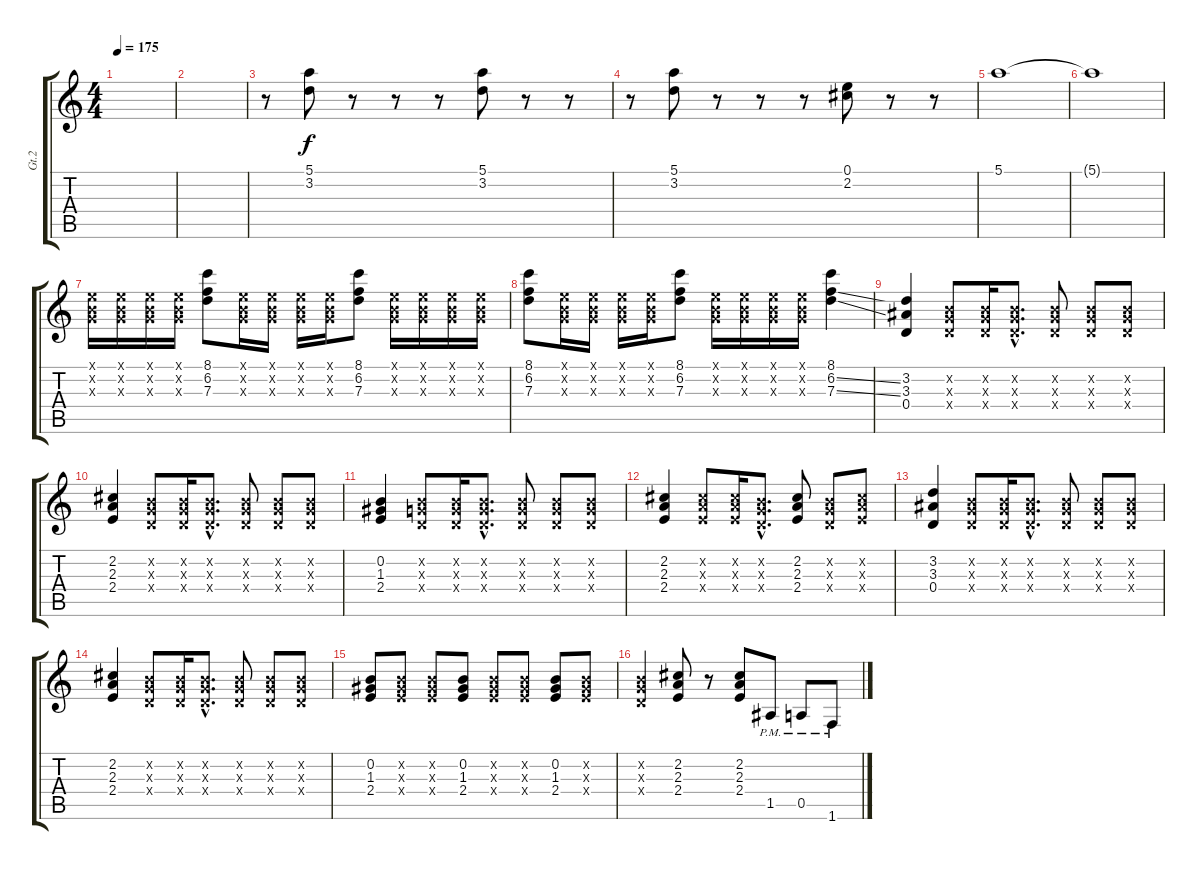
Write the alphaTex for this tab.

\track ("Gt.2" "Gt.2") {instrument overdrivenguitar}
\staff {score tabs}
\tuning (E4 B3 G3 D3 A2 E2) {hide}
\ts (4 4)
\tempo 175
\clef g2
\ks c
|
|
r.8 (5.1 3.2).8 r.8 r.8 r.8 (5.1 3.2).8 r.8 r.8 |
r.8 (5.1 3.2).8 r.8 r.8 r.8 (0.1 2.2).8 r.8 r.8 |
5.1.1 |
5.1{t}.1 |
(0.1{x} 0.2{x} 0.3{x}).16 (0.1{x} 0.2{x} 0.3{x}).16 (0.1{x} 0.2{x} 0.3{x}).16 (0.1{x} 0.2{x} 0.3{x}).16 (8.1 6.2 7.3).8 (0.1{x} 0.2{x} 0.3{x}).16 (0.1{x} 0.2{x} 0.3{x}).16 (0.1{x} 0.2{x} 0.3{x}).16 (0.1{x} 0.2{x} 0.3{x}).16 (8.1 6.2 7.3).8 (0.1{x} 0.2{x} 0.3{x}).16 (0.1{x} 0.2{x} 0.3{x}).16 (0.1{x} 0.2{x} 0.3{x}).16 (0.1{x} 0.2{x} 0.3{x}).16 |
(8.1 6.2 7.3).8 (0.1{x} 0.2{x} 0.3{x}).16 (0.1{x} 0.2{x} 0.3{x}).16 (0.1{x} 0.2{x} 0.3{x}).16 (0.1{x} 0.2{x} 0.3{x}).16 (8.1 6.2 7.3).8 (0.1{x} 0.2{x} 0.3{x}).16 (0.1{x} 0.2{x} 0.3{x}).16 (0.1{x} 0.2{x} 0.3{x}).16 (0.1{x} 0.2{x} 0.3{x}).16 (8.1 6.2{ss} 7.3{ss}).4 |
(3.2 3.3 0.4).4 (0.2{x} 0.3{x} 0.4{x}).8 (0.2{x} 0.3{x} 0.4{x}).16 (0.2{hac x} 0.3{hac x} 0.4{hac x}).8{d} (0.2{x} 0.3{x} 0.4{x}).8 (0.2{x} 0.3{x} 0.4{x}).8 (0.2{x} 0.3{x} 0.4{x}).8 |
(2.2 2.3 2.4).4 (0.2{x} 0.3{x} 0.4{x}).8 (0.2{x} 0.3{x} 0.4{x}).16 (0.2{hac x} 0.3{hac x} 0.4{hac x}).8{d} (0.2{x} 0.3{x} 0.4{x}).8 (0.2{x} 0.3{x} 0.4{x}).8 (0.2{x} 0.3{x} 0.4{x}).8 |
(0.2 1.3 2.4).4 (0.2{x} 0.3{x} 0.4{x}).8 (0.2{x} 0.3{x} 0.4{x}).16 (0.2{hac x} 0.3{hac x} 0.4{hac x}).8{d} (0.2{x} 0.3{x} 0.4{x}).8 (0.2{x} 0.3{x} 0.4{x}).8 (0.2{x} 0.3{x} 0.4{x}).8 |
(2.2 2.3 2.4).4 (2.2{x} 2.3{x} 2.4{x}).8 (2.2{x} 2.3{x} 2.4{x}).16 (0.2{hac x} 0.3{hac x} 0.4{hac x}).8{d} (2.2 2.3 2.4).8 (0.2{x} 0.3{x} 0.4{x}).8 (2.2{x} 2.3{x} 2.4{x}).8 |
(3.2 3.3 0.4).4 (0.2{x} 0.3{x} 0.4{x}).8 (0.2{x} 0.3{x} 0.4{x}).16 (0.2{hac x} 0.3{hac x} 0.4{hac x}).8{d} (0.2{x} 0.3{x} 0.4{x}).8 (0.2{x} 0.3{x} 0.4{x}).8 (0.2{x} 0.3{x} 0.4{x}).8 |
(2.2 2.3 2.4).4 (0.2{x} 0.3{x} 0.4{x}).8 (0.2{x} 0.3{x} 0.4{x}).16 (0.2{hac x} 0.3{hac x} 0.4{hac x}).8{d} (0.2{x} 0.3{x} 0.4{x}).8 (0.2{x} 0.3{x} 0.4{x}).8 (0.2{x} 0.3{x} 0.4{x}).8 |
(0.2 1.3 2.4).8 (0.2{x} 1.3{x} 2.4{x}).8 (0.2{x} 1.3{x} 2.4{x}).8 (0.2 1.3 2.4).8 (0.2{x} 1.3{x} 2.4{x}).8 (0.2{x} 1.3{x} 2.4{x}).8 (0.2 1.3 2.4).8 (0.2{x} 1.3{x} 2.4{x}).8 |
(0.2{x} 0.3{x} 0.4{x}).4 (2.2 2.3 2.4).8 r.8 (2.2 2.3 2.4).8 1.5{pm}.8 0.5{pm}.8 1.6{pm}.8
